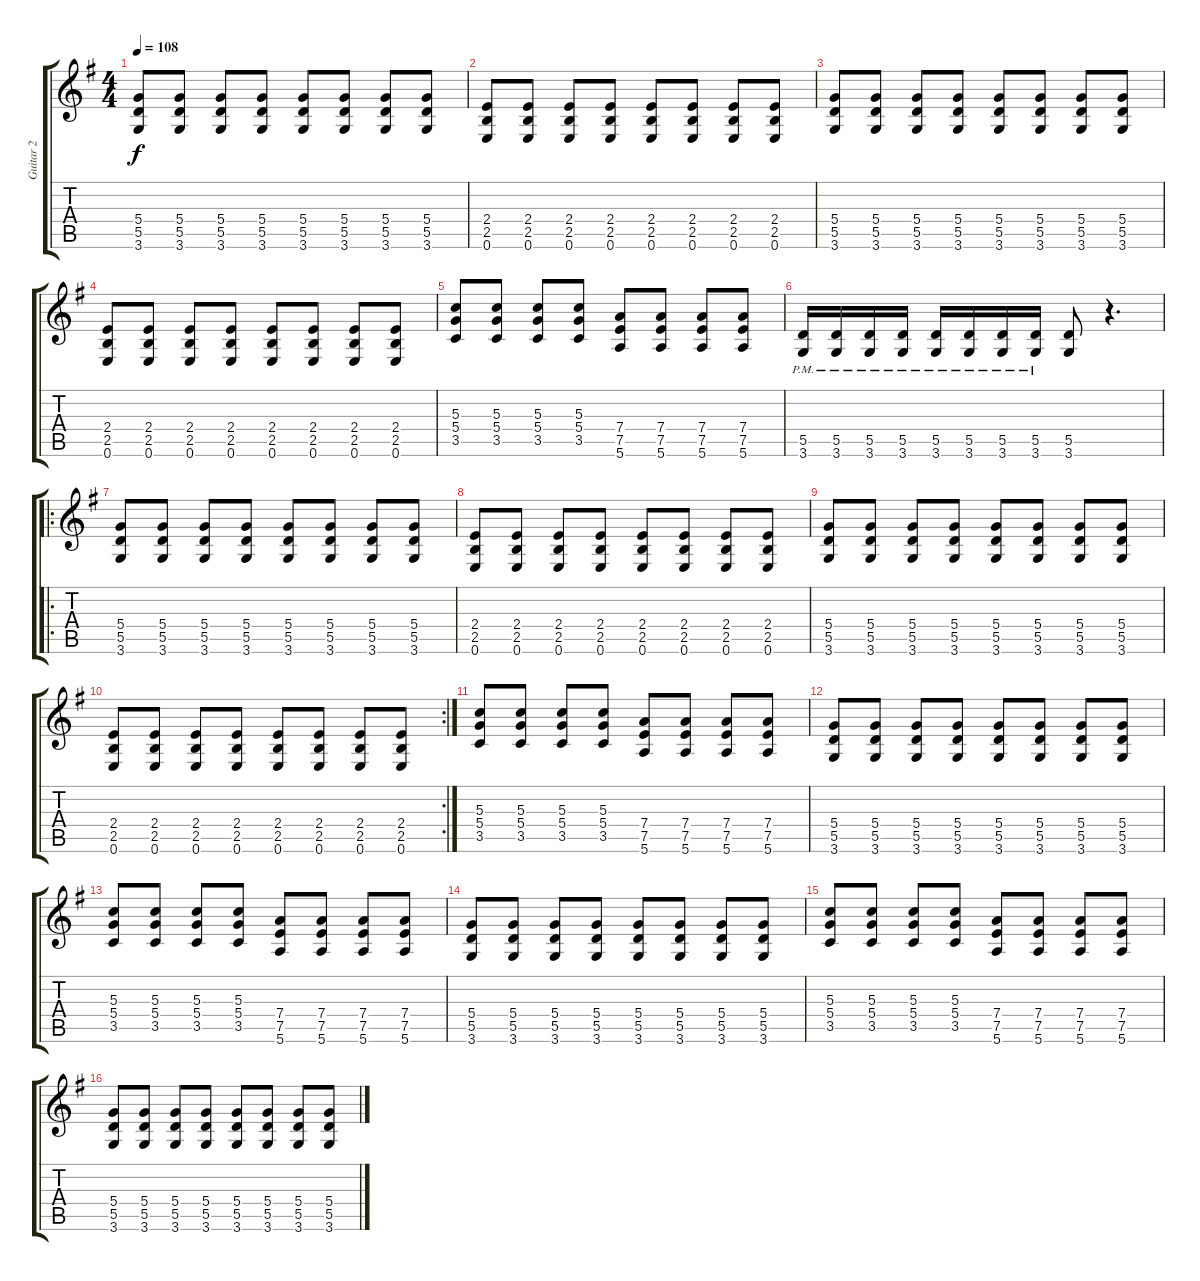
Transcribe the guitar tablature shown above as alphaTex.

\track ("Guitar 2" "Guitar 2") {instrument distortionguitar}
\staff {score tabs}
\tuning (E4 B3 G3 D3 A2 E2) {hide}
\ts (4 4)
\tempo 108
\clef g2
\ks g
(5.4 5.5 3.6).8{dy f} (5.4 5.5 3.6).8 (5.4 5.5 3.6).8 (5.4 5.5 3.6).8 (5.4 5.5 3.6).8 (5.4 5.5 3.6).8 (5.4 5.5 3.6).8 (5.4 5.5 3.6).8 |
(2.4 2.5 0.6).8 (2.4 2.5 0.6).8 (2.4 2.5 0.6).8 (2.4 2.5 0.6).8 (2.4 2.5 0.6).8 (2.4 2.5 0.6).8 (2.4 2.5 0.6).8 (2.4 2.5 0.6).8 |
(5.4 5.5 3.6).8 (5.4 5.5 3.6).8 (5.4 5.5 3.6).8 (5.4 5.5 3.6).8 (5.4 5.5 3.6).8 (5.4 5.5 3.6).8 (5.4 5.5 3.6).8 (5.4 5.5 3.6).8 |
(2.4 2.5 0.6).8 (2.4 2.5 0.6).8 (2.4 2.5 0.6).8 (2.4 2.5 0.6).8 (2.4 2.5 0.6).8 (2.4 2.5 0.6).8 (2.4 2.5 0.6).8 (2.4 2.5 0.6).8 |
(5.3 5.4 3.5).8 (5.3 5.4 3.5).8 (5.3 5.4 3.5).8 (5.3 5.4 3.5).8 (7.4 7.5 5.6).8 (7.4 7.5 5.6).8 (7.4 7.5 5.6).8 (7.4 7.5 5.6).8 |
(5.5{pm} 3.6{pm}).16 (5.5{pm} 3.6{pm}).16 (5.5{pm} 3.6{pm}).16 (5.5{pm} 3.6{pm}).16 (5.5{pm} 3.6{pm}).16 (5.5{pm} 3.6{pm}).16 (5.5{pm} 3.6{pm}).16 (5.5{pm} 3.6{pm}).16 (5.5 3.6).8 r.4{d} |
\ro
(5.4 5.5 3.6).8 (5.4 5.5 3.6).8 (5.4 5.5 3.6).8 (5.4 5.5 3.6).8 (5.4 5.5 3.6).8 (5.4 5.5 3.6).8 (5.4 5.5 3.6).8 (5.4 5.5 3.6).8 |
(2.4 2.5 0.6).8 (2.4 2.5 0.6).8 (2.4 2.5 0.6).8 (2.4 2.5 0.6).8 (2.4 2.5 0.6).8 (2.4 2.5 0.6).8 (2.4 2.5 0.6).8 (2.4 2.5 0.6).8 |
(5.4 5.5 3.6).8 (5.4 5.5 3.6).8 (5.4 5.5 3.6).8 (5.4 5.5 3.6).8 (5.4 5.5 3.6).8 (5.4 5.5 3.6).8 (5.4 5.5 3.6).8 (5.4 5.5 3.6).8 |
\rc 2
(2.4 2.5 0.6).8 (2.4 2.5 0.6).8 (2.4 2.5 0.6).8 (2.4 2.5 0.6).8 (2.4 2.5 0.6).8 (2.4 2.5 0.6).8 (2.4 2.5 0.6).8 (2.4 2.5 0.6).8 |
(5.3 5.4 3.5).8 (5.3 5.4 3.5).8 (5.3 5.4 3.5).8 (5.3 5.4 3.5).8 (7.4 7.5 5.6).8 (7.4 7.5 5.6).8 (7.4 7.5 5.6).8 (7.4 7.5 5.6).8 |
(5.4 5.5 3.6).8 (5.4 5.5 3.6).8 (5.4 5.5 3.6).8 (5.4 5.5 3.6).8 (5.4 5.5 3.6).8 (5.4 5.5 3.6).8 (5.4 5.5 3.6).8 (5.4 5.5 3.6).8 |
(5.3 5.4 3.5).8 (5.3 5.4 3.5).8 (5.3 5.4 3.5).8 (5.3 5.4 3.5).8 (7.4 7.5 5.6).8 (7.4 7.5 5.6).8 (7.4 7.5 5.6).8 (7.4 7.5 5.6).8 |
(5.4 5.5 3.6).8 (5.4 5.5 3.6).8 (5.4 5.5 3.6).8 (5.4 5.5 3.6).8 (5.4 5.5 3.6).8 (5.4 5.5 3.6).8 (5.4 5.5 3.6).8 (5.4 5.5 3.6).8 |
(5.3 5.4 3.5).8 (5.3 5.4 3.5).8 (5.3 5.4 3.5).8 (5.3 5.4 3.5).8 (7.4 7.5 5.6).8 (7.4 7.5 5.6).8 (7.4 7.5 5.6).8 (7.4 7.5 5.6).8 |
(5.4 5.5 3.6).8 (5.4 5.5 3.6).8 (5.4 5.5 3.6).8 (5.4 5.5 3.6).8 (5.4 5.5 3.6).8 (5.4 5.5 3.6).8 (5.4 5.5 3.6).8 (5.4 5.5 3.6).8
